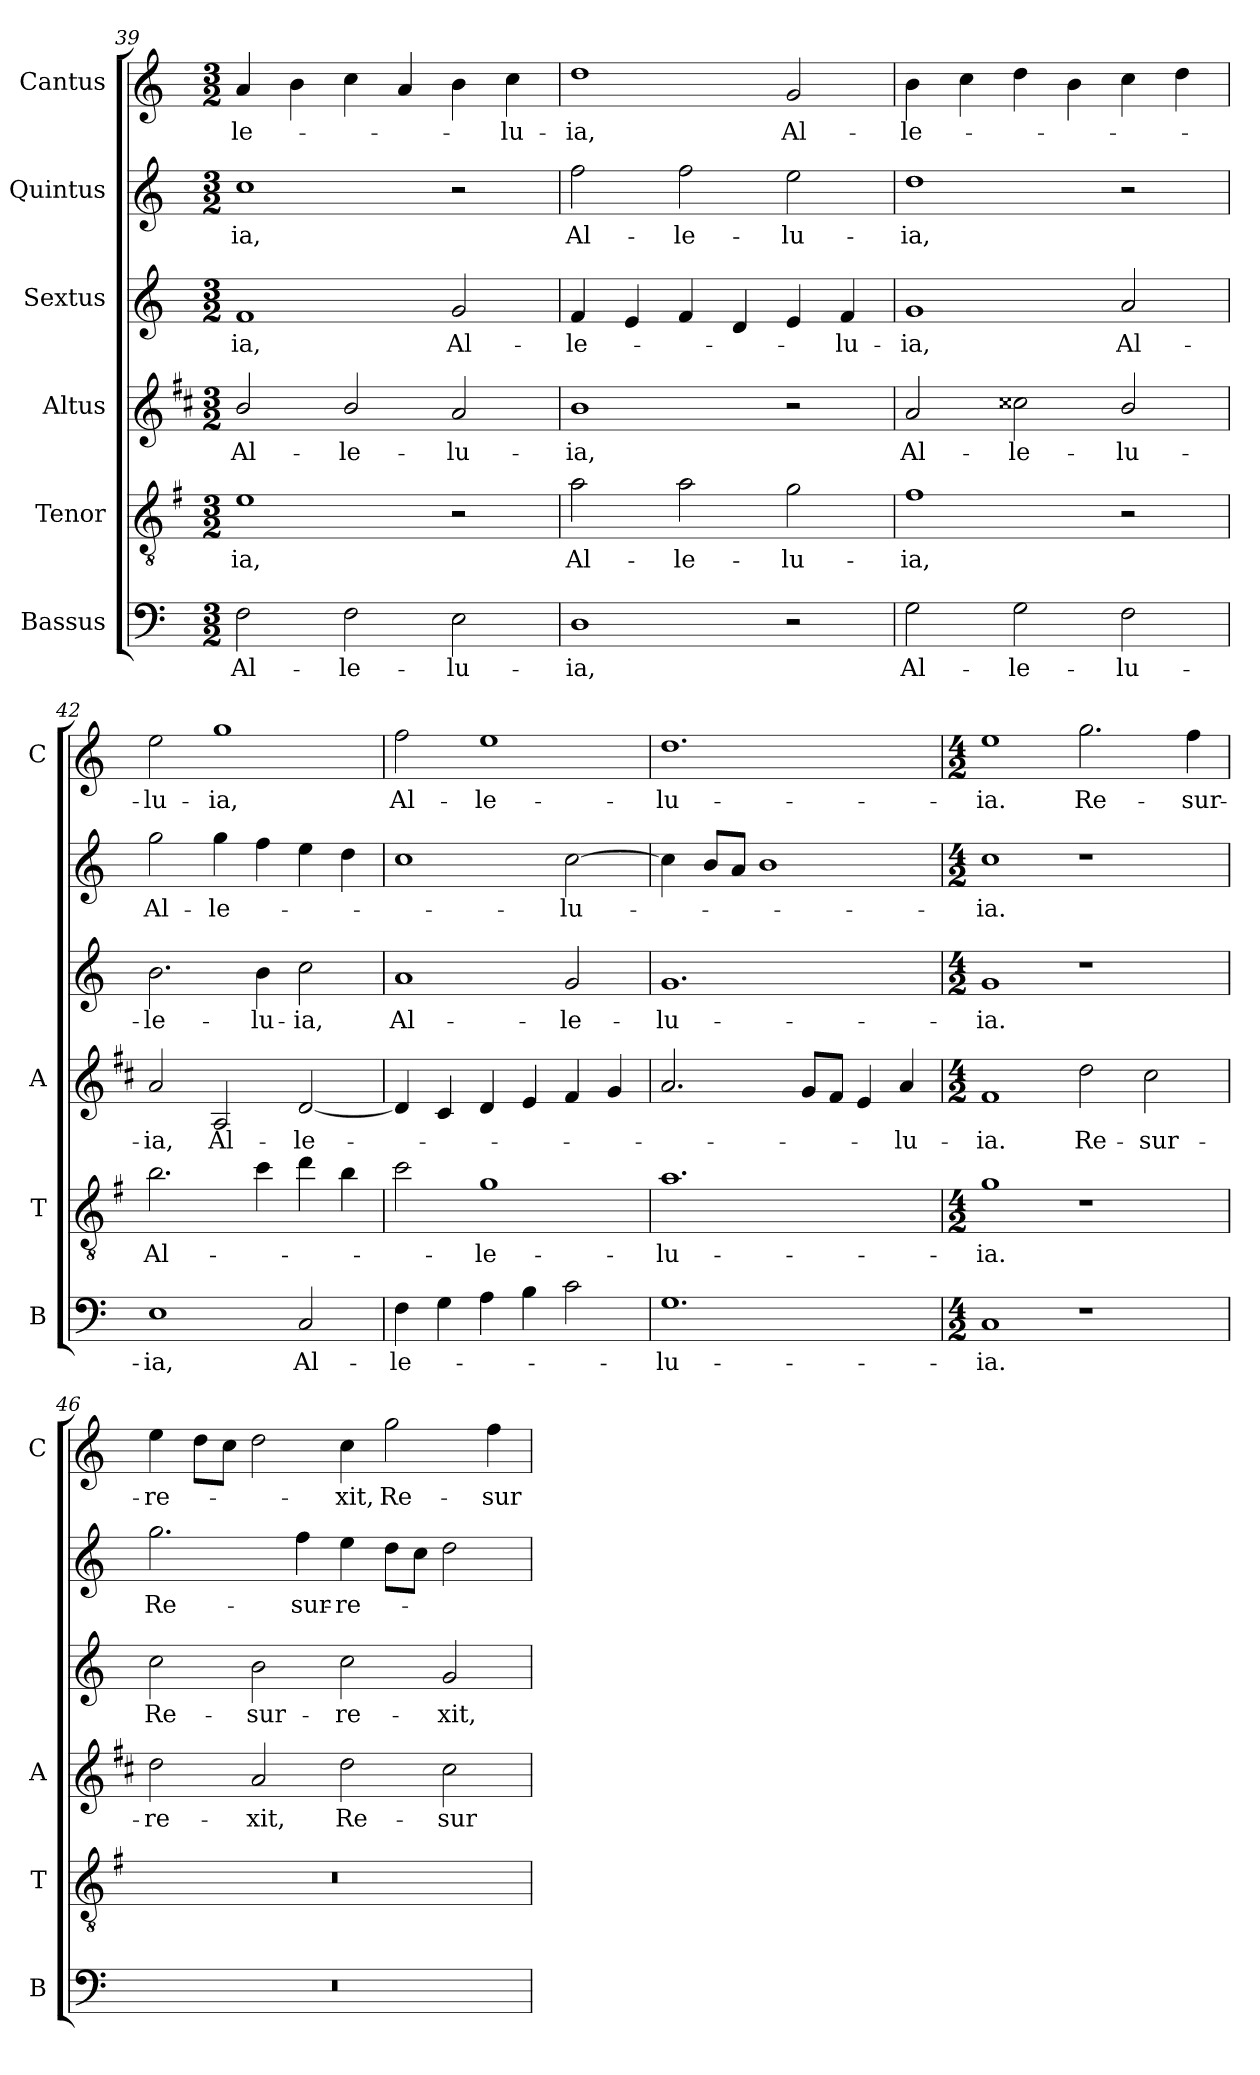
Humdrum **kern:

**kern	**text	**kern	**text	**kern	**text	**kern	**text	**kern	**text	**kern	**text
*part6	*part6	*part5	*part5	*part4	*part4	*part3	*part3	*part2	*part2	*part1	*part1
*staff6	*staff6	*staff5	*staff5	*staff4	*staff4	*staff3	*staff3	*staff2	*staff2	*staff1	*staff1
*I"Bassus	*	*I"Tenor	*	*I"Altus	*	*I"Sextus	*	*I"Quintus	*	*I"Cantus	*
*I'B	*	*I'T	*	*I'A	*	*	*	*	*	*I'C	*
*clefF4	*	*clefGv2	*	*clefG2	*	*clefG2	*	*clefG2	*	*clefG2	*
*	*	*ITrd4c7	*	*ITrd1c2	*	*	*	*	*	*	*
*k[]	*	*k[]	*	*k[]	*	*k[]	*	*k[]	*	*k[]	*
*C:	*	*C:	*	*C:	*	*C:	*	*C:	*	*C:	*
*M3/2	*	*M3/2	*	*M3/2	*	*M3/2	*	*M3/2	*	*M3/2	*
=39	=39	=39	=39	=39	=39	=39	=39	=39	=39	=39	=39
!	!LO:LY:b	!	!LO:LY:b	!	!LO:LY:b	!	!LO:LY:b	!	!LO:LY:b	!	!LO:LY:b
2F\	Al-	1A	-ia,	2a/	Al-	1f	-ia,	1cc	-ia,	4a/	-le-
.	.	.	.	.	.	.	.	.	.	4b\	.
!	!LO:LY:b	!	!	!	!LO:LY:b	!	!	!	!	!	!
2F\	-le-	.	.	2a/	-le-	.	.	.	.	4cc\	.
.	.	.	.	.	.	.	.	.	.	4a/	.
!	!LO:LY:b	!	!	!	!LO:LY:b	!	!LO:LY:b	!	!	!	!
2E\	-lu-	2r	.	2g/	-lu-	2g/	Al-	2r	.	4b\	.
!	!	!	!	!	!	!	!	!	!	!	!LO:LY:b
.	.	.	.	.	.	.	.	.	.	4cc\	-lu-
=40	=40	=40	=40	=40	=40	=40	=40	=40	=40	=40	=40
!	!LO:LY:b	!	!LO:LY:b	!	!LO:LY:b	!	!LO:LY:b	!	!LO:LY:b	!	!LO:LY:b
1D	-ia,	2d\	Al-	1a	-ia,	4f/	-le-	2ff\	Al-	1dd	-ia,
.	.	.	.	.	.	4e/	.	.	.	.	.
!	!	!	!LO:LY:b	!	!	!	!	!	!LO:LY:b	!	!
.	.	2d\	-le-	.	.	4f/	.	2ff\	-le-	.	.
.	.	.	.	.	.	4d/	.	.	.	.	.
!	!	!	!LO:LY:b	!	!	!	!	!	!LO:LY:b	!	!LO:LY:b
2r	.	2c\	-lu-	2r	.	4e/	.	2ee\	-lu-	2g/	Al-
!	!	!	!	!	!	!	!LO:LY:b	!	!	!	!
.	.	.	.	.	.	4f/	-lu-	.	.	.	.
=41	=41	=41	=41	=41	=41	=41	=41	=41	=41	=41	=41
!	!LO:LY:b	!	!LO:LY:b	!	!LO:LY:b	!	!LO:LY:b	!	!LO:LY:b	!	!LO:LY:b
2G\	Al-	1B	-ia,	2g/	Al-	1g	-ia,	1dd	-ia,	4b\	-le-
.	.	.	.	.	.	.	.	.	.	4cc\	.
!	!LO:LY:b	!	!	!	!LO:LY:b	!	!	!	!	!	!
2G\	-le-	.	.	2b#X\	-le-	.	.	.	.	4dd\	.
.	.	.	.	.	.	.	.	.	.	4b\	.
!	!LO:LY:b	!	!	!	!LO:LY:b	!	!LO:LY:b	!	!	!	!
2F\	-lu-	2r	.	2a/	-lu-	2a/	Al-	2r	.	4cc\	.
.	.	.	.	.	.	.	.	.	.	4dd\	.
!!LO:LB:g=z
=42	=42	=42	=42	=42	=42	=42	=42	=42	=42	=42	=42
!	!LO:LY:b	!	!LO:LY:b	!	!LO:LY:b	!	!LO:LY:b	!	!LO:LY:b	!	!LO:LY:b
1E	-ia,	2.e\	Al-	2g/	-ia,	2.b\	-le-	2gg\	Al-	2ee\	-lu-
!	!	!	!	!	!LO:LY:b	!	!	!	!LO:LY:b	!	!LO:LY:b
.	.	.	.	2G/	Al-	.	.	4gg\	-le-	1gg	-ia,
!	!	!	!	!	!	!	!LO:LY:b	!	!	!	!
.	.	4f\	.	.	.	4b\	-lu-	4ff\	.	.	.
!	!LO:LY:b	!	!	!	!LO:LY:b	!	!LO:LY:b	!	!	!	!
2C/	Al-	4g\	.	[2c/	-le-	2cc\	-ia,	4ee\	.	.	.
.	.	4e\	.	.	.	.	.	4dd\	.	.	.
=43	=43	=43	=43	=43	=43	=43	=43	=43	=43	=43	=43
!	!LO:LY:b	!	!	!	!	!	!LO:LY:b	!	!	!	!LO:LY:b
4F\	-le-	2f\	.	4c/]	.	1a	Al-	1cc	.	2ff\	Al-
4G\	.	.	.	4B/	.	.	.	.	.	.	.
!	!	!	!LO:LY:b	!	!	!	!	!	!	!	!LO:LY:b
4A\	.	1c	-le-	4c/	.	.	.	.	.	1ee	-le-
4B\	.	.	.	4d/	.	.	.	.	.	.	.
!	!	!	!	!	!	!	!LO:LY:b	!	!LO:LY:b	!	!
2c\	.	.	.	4e/	.	2g/	-le-	[2cc\	-lu-	.	.
.	.	.	.	4f/	.	.	.	.	.	.	.
=44	=44	=44	=44	=44	=44	=44	=44	=44	=44	=44	=44
!	!LO:LY:b	!	!LO:LY:b	!	!	!	!LO:LY:b	!	!	!	!LO:LY:b
1.G	-lu-	1.d	-lu-	2.g/	.	1.g	-lu-	4cc\]	.	1.dd	-lu-
.	.	.	.	.	.	.	.	8b/L	.	.	.
.	.	.	.	.	.	.	.	8a/J	.	.	.
.	.	.	.	.	.	.	.	1b	.	.	.
.	.	.	.	8f/L	.	.	.	.	.	.	.
.	.	.	.	8e/J	.	.	.	.	.	.	.
.	.	.	.	4d/	.	.	.	.	.	.	.
!	!	!	!	!	!LO:LY:b	!	!	!	!	!	!
.	.	.	.	4g/	-lu-	.	.	.	.	.	.
=45	=45	=45	=45	=45	=45	=45	=45	=45	=45	=45	=45
*M4/2	*	*M4/2	*	*M4/2	*	*M4/2	*	*M4/2	*	*M4/2	*
!	!LO:LY:b	!	!LO:LY:b	!	!LO:LY:b	!	!LO:LY:b	!	!LO:LY:b	!	!LO:LY:b
1C	-ia.	1c	-ia.	1e	-ia.	1g	-ia.	1cc	-ia.	1ee	-ia.
!	!	!	!	!	!LO:LY:b	!	!	!	!	!	!LO:LY:b
1r	.	1r	.	2cc\	Re-	1r	.	1r	.	2.gg\	Re-
!	!	!	!	!	!LO:LY:b	!	!	!	!	!	!
.	.	.	.	2b\	-sur-	.	.	.	.	.	.
!	!	!	!	!	!	!	!	!	!	!	!LO:LY:b
.	.	.	.	.	.	.	.	.	.	4ff\	-sur-
=46	=46	=46	=46	=46	=46	=46	=46	=46	=46	=46	=46
!	!	!	!	!	!LO:LY:b	!	!LO:LY:b	!	!LO:LY:b	!	!LO:LY:b
0r	.	0r	.	2cc\	-re-	2cc\	Re-	2.gg\	Re-	4ee\	-re-
.	.	.	.	.	.	.	.	.	.	8dd\L	.
.	.	.	.	.	.	.	.	.	.	8cc\J	.
!	!	!	!	!	!LO:LY:b	!	!LO:LY:b	!	!	!	!
.	.	.	.	2g/	-xit,	2b\	-sur-	.	.	2dd\	.
!	!	!	!	!	!	!	!	!	!LO:LY:b	!	!
.	.	.	.	.	.	.	.	4ff\	-sur-	.	.
!	!	!	!	!	!LO:LY:b	!	!LO:LY:b	!	!LO:LY:b	!	!LO:LY:b
.	.	.	.	2cc\	Re-	2cc\	-re-	4ee\	-re-	4cc\	-xit,
!	!	!	!	!	!	!	!	!	!	!	!LO:LY:b
.	.	.	.	.	.	.	.	8dd\L	.	2gg\	Re-
.	.	.	.	.	.	.	.	8cc\J	.	.	.
!	!	!	!	!	!LO:LY:b	!	!LO:LY:b	!	!	!	!
.	.	.	.	2b\	-sur-	2g/	-xit,	2dd\	.	.	.
!	!	!	!	!	!	!	!	!	!	!	!LO:LY:b
.	.	.	.	.	.	.	.	.	.	4ff\	-sur-
=	=	=	=	=	=	=	=	=	=	=	=
*-	*-	*-	*-	*-	*-	*-	*-	*-	*-	*-	*-
